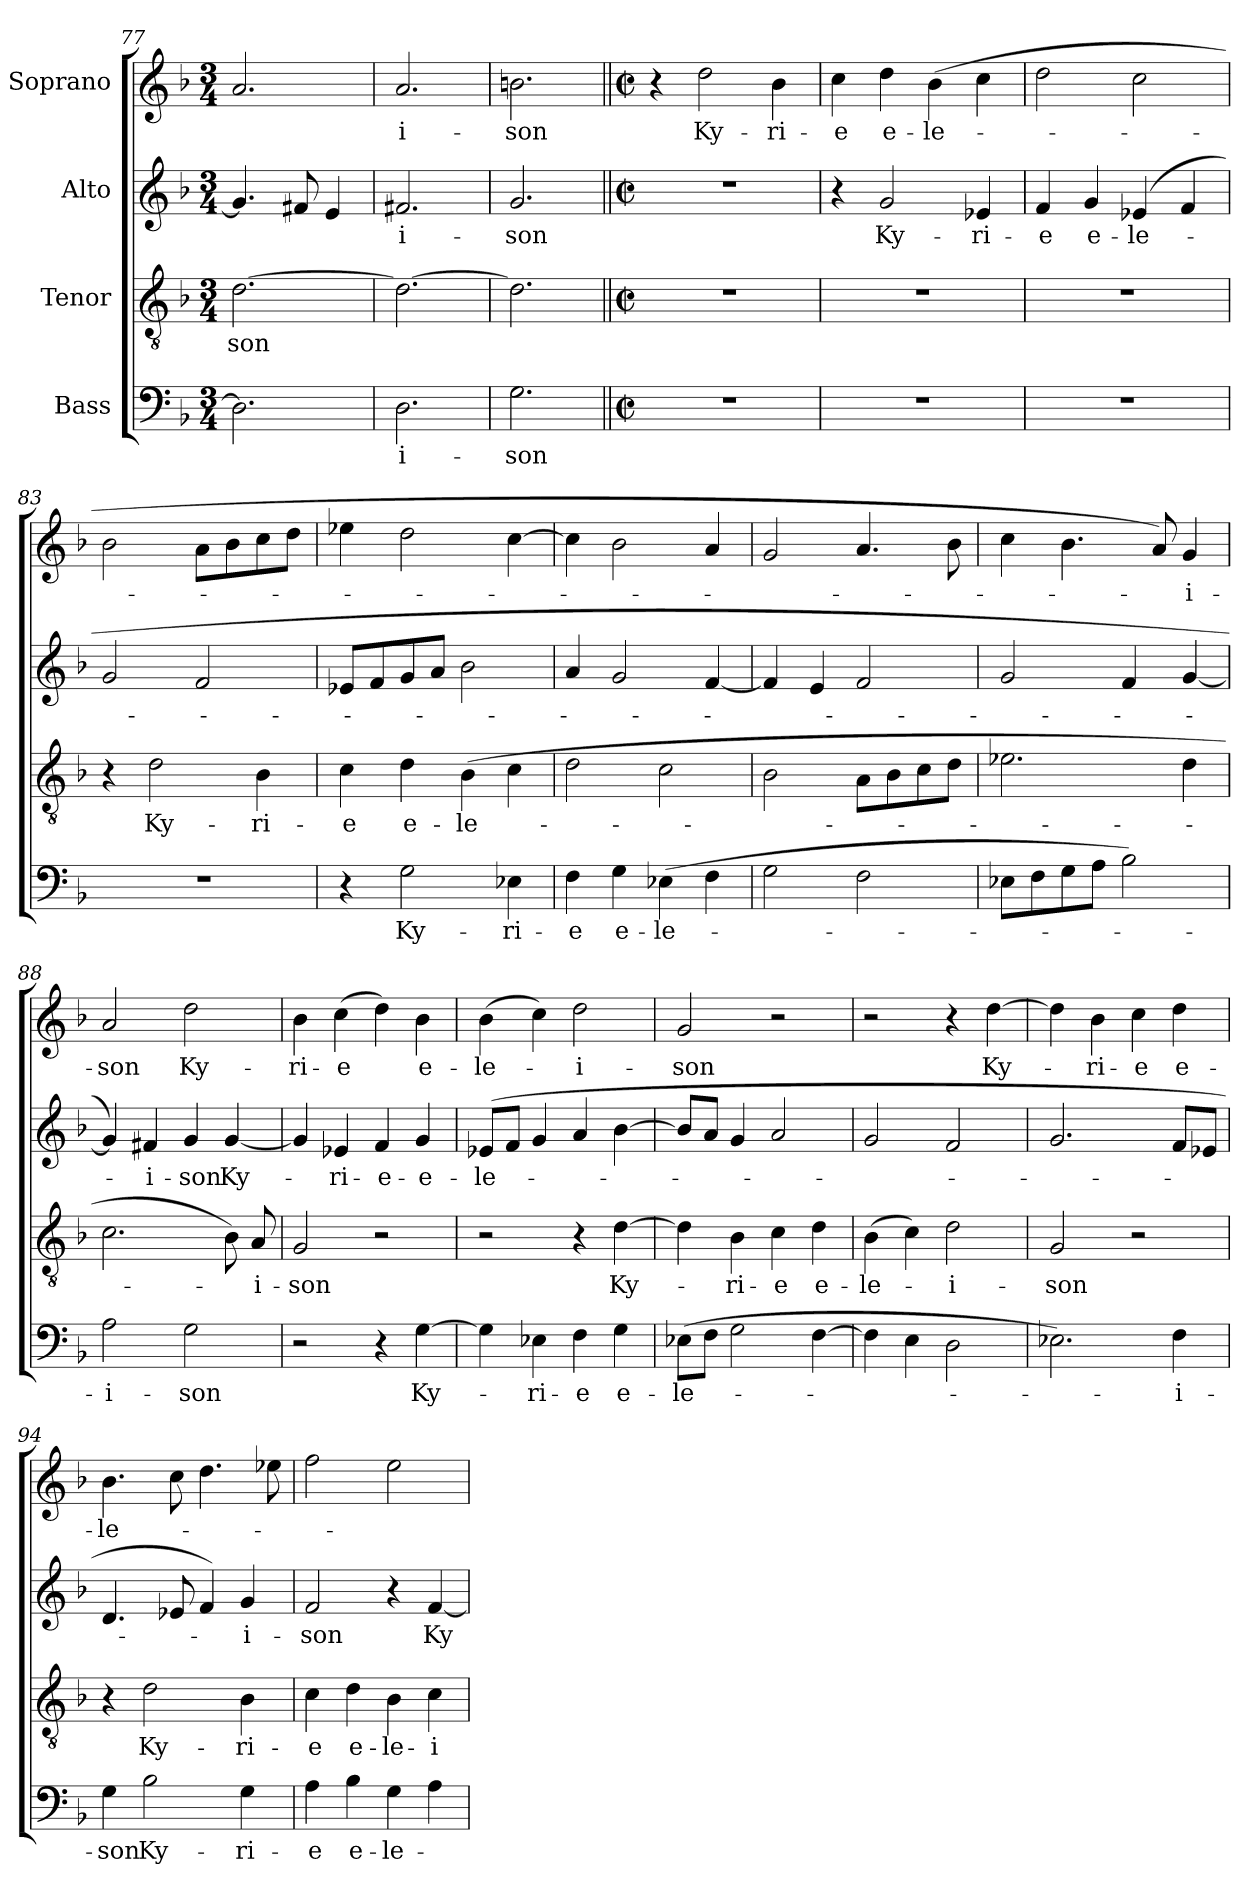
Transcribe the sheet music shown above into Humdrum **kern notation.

**kern	**text	**kern	**text	**kern	**text	**kern	**text
*part4	*part4	*part3	*part3	*part2	*part2	*part1	*part1
*staff4	*staff4	*staff3	*staff3	*staff2	*staff2	*staff1	*staff1
*I"Bass	*	*I"Tenor	*	*I"Alto	*	*I"Soprano	*
*clefF4	*	*clefGv2	*	*clefG2	*	*clefG2	*
*k[b-]	*	*k[b-]	*	*k[b-]	*	*k[b-]	*
*F:	*	*F:	*	*F:	*	*F:	*
*M3/4	*	*M3/4	*	*M3/4	*	*M3/4	*
=77	=77	=77	=77	=77	=77	=77	=77
2.D\]	.	[2.d\	-son	4.g/]	.	2.a/	.
.	.	.	.	8f#X/	.	.	.
.	.	.	.	4e/	.	.	.
=78	=78	=78	=78	=78	=78	=78	=78
2.D\	-i-	2.d\_	.	2.f#X/	-i-	2.a/	-i-
=79	=79	=79	=79	=79	=79	=79	=79
2.G\	-son	2.d\]	.	2.g/	-son	2.bn\	-son
!!LO:PB:g=z
=80||	=80||	=80||	=80||	=80||	=80||	=80||	=80||
*M2/2	*	*M2/2	*	*M2/2	*	*M2/2	*
*met(c|)	*	*met(c|)	*	*met(c|)	*	*met(c|)	*
1r	.	1r	.	1r	.	4r	.
.	.	.	.	.	.	2dd\	Ky-
.	.	.	.	.	.	4b-\	-ri-
=81	=81	=81	=81	=81	=81	=81	=81
1r	.	1r	.	4r	.	4cc\	-e
.	.	.	.	2g/	Ky-	4dd\	e-
.	.	.	.	.	.	(4b-\	-le-
.	.	.	.	4e-X/	-ri-	4cc\	.
=82	=82	=82	=82	=82	=82	=82	=82
1r	.	1r	.	4f/	-e	2dd\	.
.	.	.	.	4g/	e-	.	.
.	.	.	.	(4e-X/	-le-	2cc\	.
.	.	.	.	4f/	.	.	.
=83	=83	=83	=83	=83	=83	=83	=83
1r	.	4r	.	2g/	.	2b-\	.
.	.	2d\	Ky-	.	.	.	.
.	.	.	.	2f/	.	8a\L	.
.	.	.	.	.	.	8b-\	.
.	.	4B-\	-ri-	.	.	8cc\	.
.	.	.	.	.	.	8dd\J	.
=84	=84	=84	=84	=84	=84	=84	=84
4r	.	4c\	-e	8e-X/L	.	4ee-X\	.
.	.	.	.	8f/	.	.	.
2G\	Ky-	4d\	e-	8g/	.	2dd\	.
.	.	.	.	8a/J	.	.	.
.	.	(4B-\	-le-	2b-\	.	.	.
4E-X\	-ri-	4c\	.	.	.	[4cc\	.
=85	=85	=85	=85	=85	=85	=85	=85
4F\	-e	2d\	.	4a/	.	4cc\]	.
4G\	e-	.	.	2g/	.	2b-\	.
(4E-X\	-le-	2c\	.	.	.	.	.
4F\	.	.	.	[4f/	.	4a/	.
!!LO:LB:g=z
=86	=86	=86	=86	=86	=86	=86	=86
2G\	-­-	2B-\	-­-	4f/]	-­-	2g/	-­-
.	.	.	.	4e/	.	.	.
2F\	.	8A\L	.	2f/	.	4.a/	.
.	.	8B-\	.	.	.	.	.
.	.	8c\	.	.	.	.	.
.	.	8d\J	.	.	.	8b-\	.
=87	=87	=87	=87	=87	=87	=87	=87
8E-X\L	.	2.e-X\	.	2g/	.	4cc\	.
8F\	.	.	.	.	.	.	.
8G\	.	.	.	.	.	4.b-\	.
8A\J	.	.	.	.	.	.	.
2B-\)	.	.	.	4f/	.	.	.
.	.	.	.	.	.	8a/)	.
.	.	4d\	.	[4g/	.	4g/	-i-
=88	=88	=88	=88	=88	=88	=88	=88
2A\	-i-	2.c\	.	4g/])	.	2a/	-son
.	.	.	.	4f#X/	-i-	.	.
2G\	-son	.	.	4g/	-son	2dd\	Ky-
.	.	8B-\)	.	[4g/	Ky-	.	.
.	.	8A/	-i-	.	.	.	.
=89	=89	=89	=89	=89	=89	=89	=89
2r	.	2G/	-son	4g/]	.	4b-\	-ri-
.	.	.	.	4e-X/	-ri-	(4cc\	-e
4r	.	2r	.	4f/	e-	4dd\)	.
[4G\	Ky-	.	.	4g/	-e-	4b-\	e-
=90	=90	=90	=90	=90	=90	=90	=90
4G\]	.	2r	.	(8e-X/L	-le-	(4b-\	-le-
.	.	.	.	8f/J	.	.	.
4E-X\	-ri-	.	.	4g/	.	4cc\)	.
4F\	-e	4r	.	4a/	.	2dd\	-i-
4G\	e-	[4d\	Ky-	[4b-\	.	.	.
=91	=91	=91	=91	=91	=91	=91	=91
(8E-X\L	-le-	4d\]	.	8b-/L]	.	2g/	-son
8F\J	.	.	.	8a/J	.	.	.
2G\	.	4B-\	-ri-	4g/	.	.	.
.	.	4c\	-e	2a/	.	2r	.
[4F\	.	4d\	e-	.	.	.	.
!!LO:LB:g=z
=92	=92	=92	=92	=92	=92	=92	=92
4F\]	-­-	(4B-\	-le-	2g/	-­-	2r	.
4E\	.	4c\)	.	.	.	.	.
2D\	.	2d\	-i-	2f/	.	4r	.
.	.	.	.	.	.	[4dd\	Ky-
=93	=93	=93	=93	=93	=93	=93	=93
2.E-X\)	.	2G/	-son	2.g/	.	4dd\]	.
.	.	.	.	.	.	4b-\	-ri-
.	.	2r	.	.	.	4cc\	-e
4F\	-i-	.	.	8f/L	.	4dd\	e-
.	.	.	.	8e-X/J	.	.	.
=94	=94	=94	=94	=94	=94	=94	=94
4G\	-son	4r	.	4.d/	.	4.b-\	-le-
2B-\	Ky-	2d\	Ky-	.	.	.	.
.	.	.	.	8e-X/	.	8cc\	.
.	.	.	.	4f/)	.	4.dd\	.
4G\	-ri-	4B-\	-ri-	4g/	-i-	.	.
.	.	.	.	.	.	8ee-X\	.
=95	=95	=95	=95	=95	=95	=95	=95
4A\	-e	4c\	-e	2f/	-son	2ff\	.
4B-\	e-	4d\	e-	.	.	.	.
4G\	-le-	4B-\	-le-	4r	.	2ee\	.
4A\	.	4c\	-i-	[4f/	Ky-	.	.
=	=	=	=	=	=	=	=
*-	*-	*-	*-	*-	*-	*-	*-
